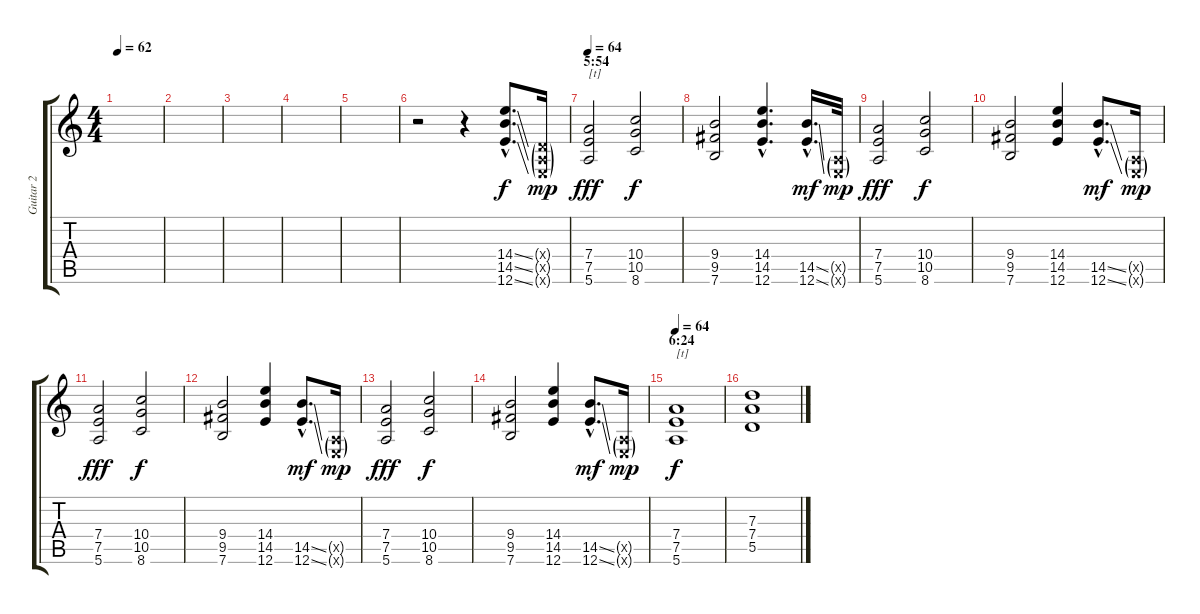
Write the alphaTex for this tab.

\track ("Guitar 2" "Guitar 2") {instrument distortionguitar}
\staff {score tabs}
\tuning (E4 B3 G3 D3 A2 E2) {hide}
\ts (4 4)
\tempo 62
\clef g2
\ks c
|
|
|
|
|
r.2{balance 3} r.4 (14.4{ss hac} 14.5{ss hac} 12.6{ss hac}).8{d dy f} (0.4{g x} 0.5{g x} 0.6{g x}).16{dy mp} |
\section ("" "5:54")
\tempo 64
(7.4 7.5 5.6).2{txt "[t]" dy fff balance 6} (10.4 10.5 8.6).2{dy f} |
(9.4 9.5 7.6).2 (14.4{hac} 14.5{hac} 12.6{hac}).4{d} (14.5{ss hac} 12.6{ss hac}).16{d dy mf} (0.5{g x} 0.6{g x}).32{dy mp} |
(7.4 7.5 5.6).2{dy fff} (10.4 10.5 8.6).2{dy f} |
(9.4 9.5 7.6).2 (14.4 14.5 12.6).4 (14.5{ss hac} 12.6{ss hac}).8{d dy mf} (0.5{g x} 0.6{g x}).16{dy mp} |
(7.4 7.5 5.6).2{dy fff} (10.4 10.5 8.6).2{dy f} |
(9.4 9.5 7.6).2 (14.4 14.5 12.6).4 (14.5{ss hac} 12.6{ss hac}).8{d dy mf} (0.5{g x} 0.6{g x}).16{dy mp} |
(7.4 7.5 5.6).2{dy fff} (10.4 10.5 8.6).2{dy f} |
(9.4 9.5 7.6).2 (14.4 14.5 12.6).4 (14.5{ss hac} 12.6{ss hac}).8{d dy mf} (0.5{g x} 0.6{g x}).16{dy mp} |
\section ("" "6:24")
\tempo 64
(7.4 7.5 5.6).1{txt "[t]" dy f balance 6} |
(7.3 7.4 5.5).1
